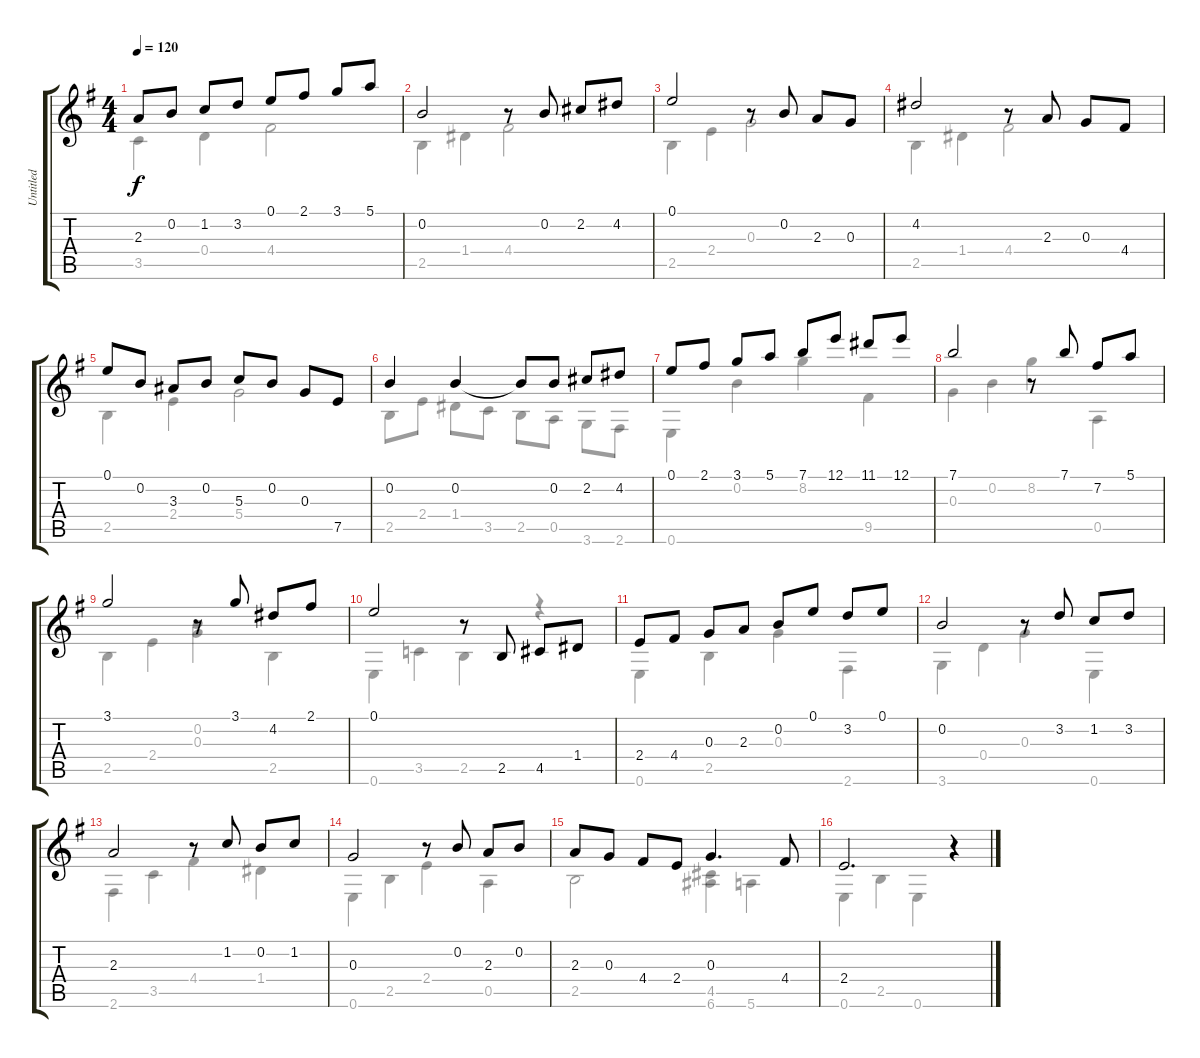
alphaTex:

\track ("Untitled" "Untitled") {instrument acousticguitarnylon}
\staff {score tabs}
\tuning (E4 B3 G3 D3 A2 E2) {hide}
\voice
\ts (4 4)
\tempo 120
\clef g2
\ks g
2.3.8{dy f} 0.2.8 1.2.8 3.2.8 0.1.8 2.1.8 3.1.8 5.1.8 |
0.2.2 r.8 0.2.8 2.2.8 4.2.8 |
0.1.2 r.8 0.2.8 2.3.8 0.3.8 |
4.2.2 r.8 2.3.8 0.3.8 4.4.8 |
0.1.8 0.2.8 3.3.8 0.2.8 5.3.8 0.2.8 0.3.8 7.5.8 |
0.2.4 0.2.4 0.2{t}.8 0.2.8 2.2.8 4.2.8 |
0.1.8 2.1.8 3.1.8 5.1.8 7.1.8 12.1.8 11.1.8 12.1.8 |
7.1.2 r.8 7.1.8 7.2.8 5.1.8 |
3.1.2 r.8 3.1.8 4.2.8 2.1.8 |
0.1.2 r.8 2.5.8 4.5.8 1.4.8 |
2.4.8 4.4.8 0.3.8 2.3.8 0.2.8 0.1.8 3.2.8 0.1.8 |
0.2.2 r.8 3.2.8 1.2.8 3.2.8 |
2.3.2 r.8 1.2.8 0.2.8 1.2.8 |
0.3.2 r.8 0.2.8 2.3.8 0.2.8 |
2.3.8 0.3.8 4.4.8 2.4.8 0.3.4{d} 4.4.8 |
2.4.2{d} r.4
\voice
\clef g2
\ottava regular
\simile none
\ks g
3.5.4{dy f} 0.4.4 4.4.2 |
2.5.4 1.4.4 4.4.2 |
2.5.4 2.4.4 0.3.2 |
2.5.4 1.4.4 4.4.2 |
2.5.4 2.4.4 5.4.2 |
2.5.8 2.4.8 1.4.8 3.5.8 2.5.8 0.5.8 3.6.8 2.6.8 |
0.6.4 0.2.4 8.2.4 9.5.4 |
0.3.4 0.2.4 8.2.4 0.5.4 |
2.5.4 2.4.4 (0.2 0.3).4 2.5.4 |
0.6.4 3.5.4 2.5.4 r.4 |
0.6.4 2.5.4 0.3.4 2.6.4 |
3.6.4 0.4.4 0.3.4 0.6.4 |
2.6.4 3.5.4 4.4.4 1.4.4 |
0.6.4 2.5.4 2.4.4 0.5.4 |
2.5.2 (4.5 6.6).4 5.6.4 |
0.6.4 2.5.4 0.6.4 r.4
